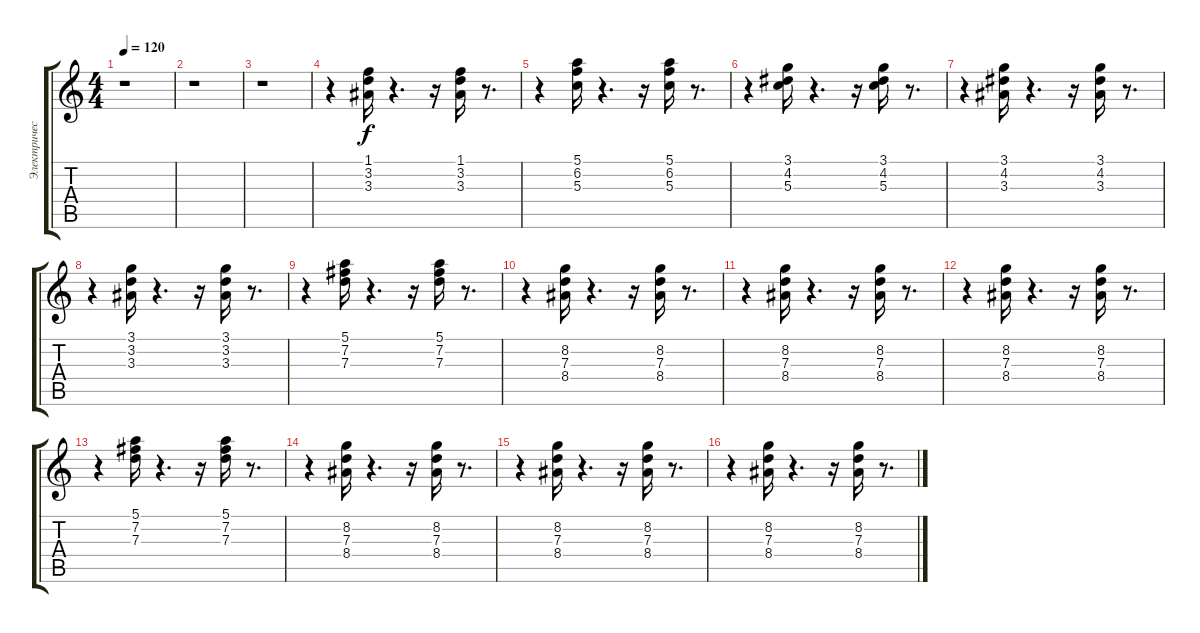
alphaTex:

\track ("Электрическая Гитара (ч" "Электричес") {instrument electricguitarclean}
\staff {score tabs}
\tuning (E4 B3 G3 D3 A2 E2) {hide}
\ts (4 4)
\tempo 120
\clef g2
\ks c
r.1{dy f} |
r.1 |
r.1 |
r.4 (1.1 3.2 3.3).16 r.4{d} r.16 (1.1 3.2 3.3).16 r.8{d} |
r.4 (5.1 6.2 5.3).16 r.4{d} r.16 (5.1 6.2 5.3).16 r.8{d} |
r.4 (3.1 4.2 5.3).16 r.4{d} r.16 (3.1 4.2 5.3).16 r.8{d} |
r.4 (3.1 4.2 3.3).16 r.4{d} r.16 (3.1 4.2 3.3).16 r.8{d} |
r.4 (3.1 3.2 3.3).16 r.4{d} r.16 (3.1 3.2 3.3).16 r.8{d} |
r.4 (5.1 7.2 7.3).16 r.4{d} r.16 (5.1 7.2 7.3).16 r.8{d} |
r.4 (8.2 7.3 8.4).16 r.4{d} r.16 (8.2 7.3 8.4).16 r.8{d} |
r.4 (8.2 7.3 8.4).16 r.4{d} r.16 (8.2 7.3 8.4).16 r.8{d} |
r.4 (8.2 7.3 8.4).16 r.4{d} r.16 (8.2 7.3 8.4).16 r.8{d} |
r.4 (5.1 7.2 7.3).16 r.4{d} r.16 (5.1 7.2 7.3).16 r.8{d} |
r.4 (8.2 7.3 8.4).16 r.4{d} r.16 (8.2 7.3 8.4).16 r.8{d} |
r.4 (8.2 7.3 8.4).16 r.4{d} r.16 (8.2 7.3 8.4).16 r.8{d} |
r.4 (8.2 7.3 8.4).16 r.4{d} r.16 (8.2 7.3 8.4).16 r.8{d}
